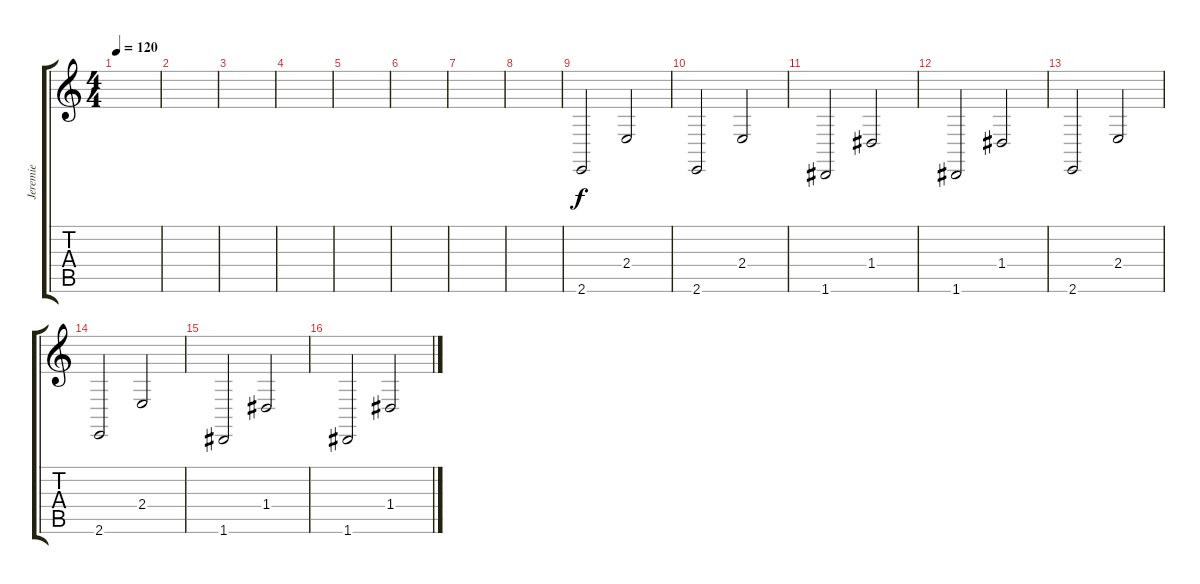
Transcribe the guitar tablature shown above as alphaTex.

\track ("Jeremie" "Jeremie") {instrument pad4choir}
\staff {score tabs}
\tuning (E4 B3 G3 D3 A2 D2) {hide}
\ts (4 4)
\tempo 120
\clef g2
\ks c
|
|
|
|
|
|
|
|
2.6.2 2.4.2 |
2.6.2 2.4.2 |
1.6.2 1.4.2 |
1.6.2 1.4.2 |
2.6.2 2.4.2 |
2.6.2 2.4.2 |
1.6.2 1.4.2 |
1.6.2 1.4.2
